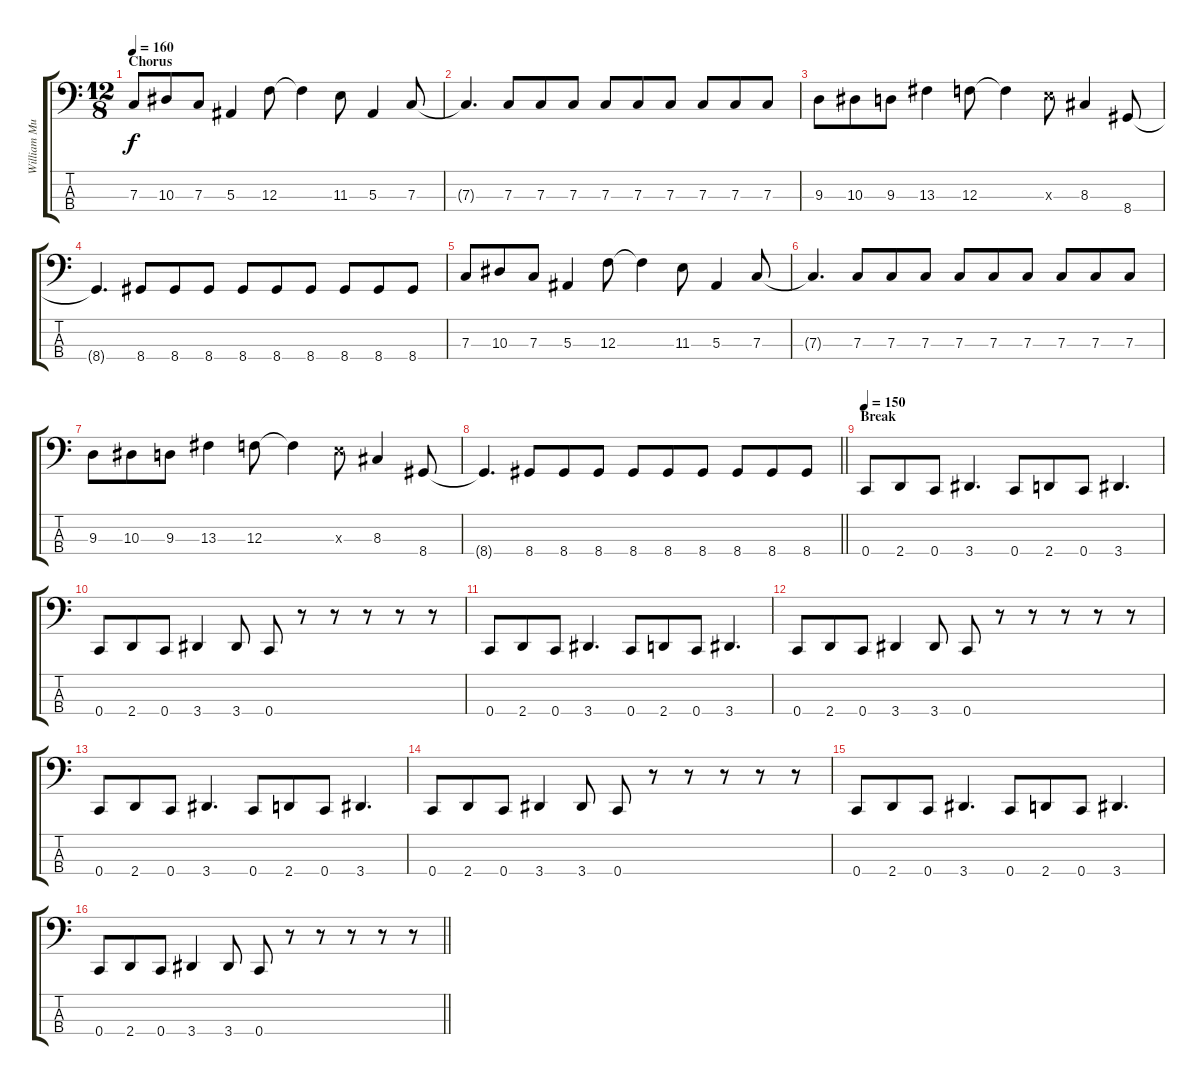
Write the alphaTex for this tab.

\track ("William Murderface (Bass)" "William Mu") {instrument electricbasspick}
\staff {score tabs}
\tuning (Eb2 Bb1 F1 C1) {hide}
\ts (12 8)
\section ("" "Chorus")
\tempo 160
\clef f4
\ks c
7.3.8{dy f} 10.3.8 7.3.8 5.3.4 12.3.8 12.3{t}.4 11.3.8 5.3.4 7.3.8 |
7.3{t}.4{d} 7.3.8 7.3.8 7.3.8 7.3.8 7.3.8 7.3.8 7.3.8 7.3.8 7.3.8 |
9.3.8 10.3.8 9.3.8 13.3.4 12.3.8 12.3{t}.4 11.3{x}.8 8.3.4 8.4.8 |
8.4{t}.4{d} 8.4.8 8.4.8 8.4.8 8.4.8 8.4.8 8.4.8 8.4.8 8.4.8 8.4.8 |
7.3.8 10.3.8 7.3.8 5.3.4 12.3.8 12.3{t}.4 11.3.8 5.3.4 7.3.8 |
7.3{t}.4{d} 7.3.8 7.3.8 7.3.8 7.3.8 7.3.8 7.3.8 7.3.8 7.3.8 7.3.8 |
9.3.8 10.3.8 9.3.8 13.3.4 12.3.8 12.3{t}.4 11.3{x}.8 8.3.4 8.4.8 |
\barLineRight lightlight
8.4{t}.4{d} 8.4.8 8.4.8 8.4.8 8.4.8 8.4.8 8.4.8 8.4.8 8.4.8 8.4.8 |
\section ("" "Break")
\tempo 150
0.4.8 2.4.8 0.4.8 3.4.4{d} 0.4.8 2.4.8 0.4.8 3.4.4{d} |
0.4.8 2.4.8 0.4.8 3.4.4 3.4.8 0.4.8 r.8 r.8 r.8 r.8 r.8 |
0.4.8 2.4.8 0.4.8 3.4.4{d} 0.4.8 2.4.8 0.4.8 3.4.4{d} |
0.4.8 2.4.8 0.4.8 3.4.4 3.4.8 0.4.8 r.8 r.8 r.8 r.8 r.8 |
0.4.8 2.4.8 0.4.8 3.4.4{d} 0.4.8 2.4.8 0.4.8 3.4.4{d} |
0.4.8 2.4.8 0.4.8 3.4.4 3.4.8 0.4.8 r.8 r.8 r.8 r.8 r.8 |
0.4.8 2.4.8 0.4.8 3.4.4{d} 0.4.8 2.4.8 0.4.8 3.4.4{d} |
\barLineRight lightlight
0.4.8 2.4.8 0.4.8 3.4.4 3.4.8 0.4.8 r.8 r.8 r.8 r.8 r.8
